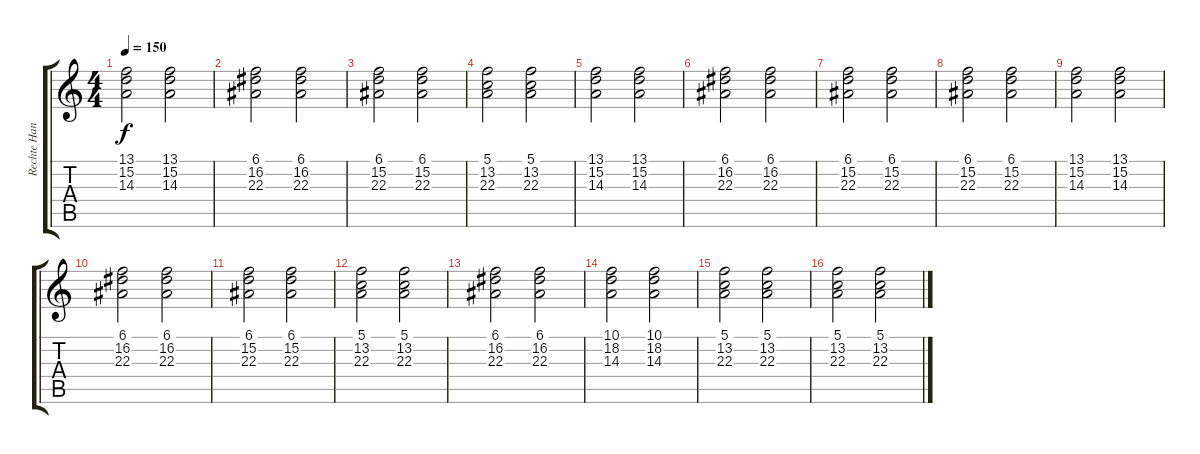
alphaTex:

\track ("Rechte Hand" "Rechte Han") {instrument acousticgrandpiano}
\staff {score tabs}
\tuning (E4 B3 G3 D3 A2 E2) {hide}
\ts (4 4)
\tempo 150
\clef g2
\ks c
(13.1 15.2 14.3).2{dy f} (13.1 15.2 14.3).2 |
(6.1 16.2 22.3).2 (6.1 16.2 22.3).2 |
(6.1 15.2 22.3).2 (6.1 15.2 22.3).2 |
(5.1 13.2 22.3).2 (5.1 13.2 22.3).2 |
(13.1 15.2 14.3).2 (13.1 15.2 14.3).2 |
(6.1 16.2 22.3).2 (6.1 16.2 22.3).2 |
(6.1 15.2 22.3).2 (6.1 15.2 22.3).2 |
(6.1 15.2 22.3).2 (6.1 15.2 22.3).2 |
(13.1 15.2 14.3).2 (13.1 15.2 14.3).2 |
(6.1 16.2 22.3).2 (6.1 16.2 22.3).2 |
(6.1 15.2 22.3).2 (6.1 15.2 22.3).2 |
(5.1 13.2 22.3).2 (5.1 13.2 22.3).2 |
(6.1 16.2 22.3).2 (6.1 16.2 22.3).2 |
(10.1 18.2 14.3).2 (10.1 18.2 14.3).2 |
(5.1 13.2 22.3).2 (5.1 13.2 22.3).2 |
(5.1 13.2 22.3).2 (5.1 13.2 22.3).2
